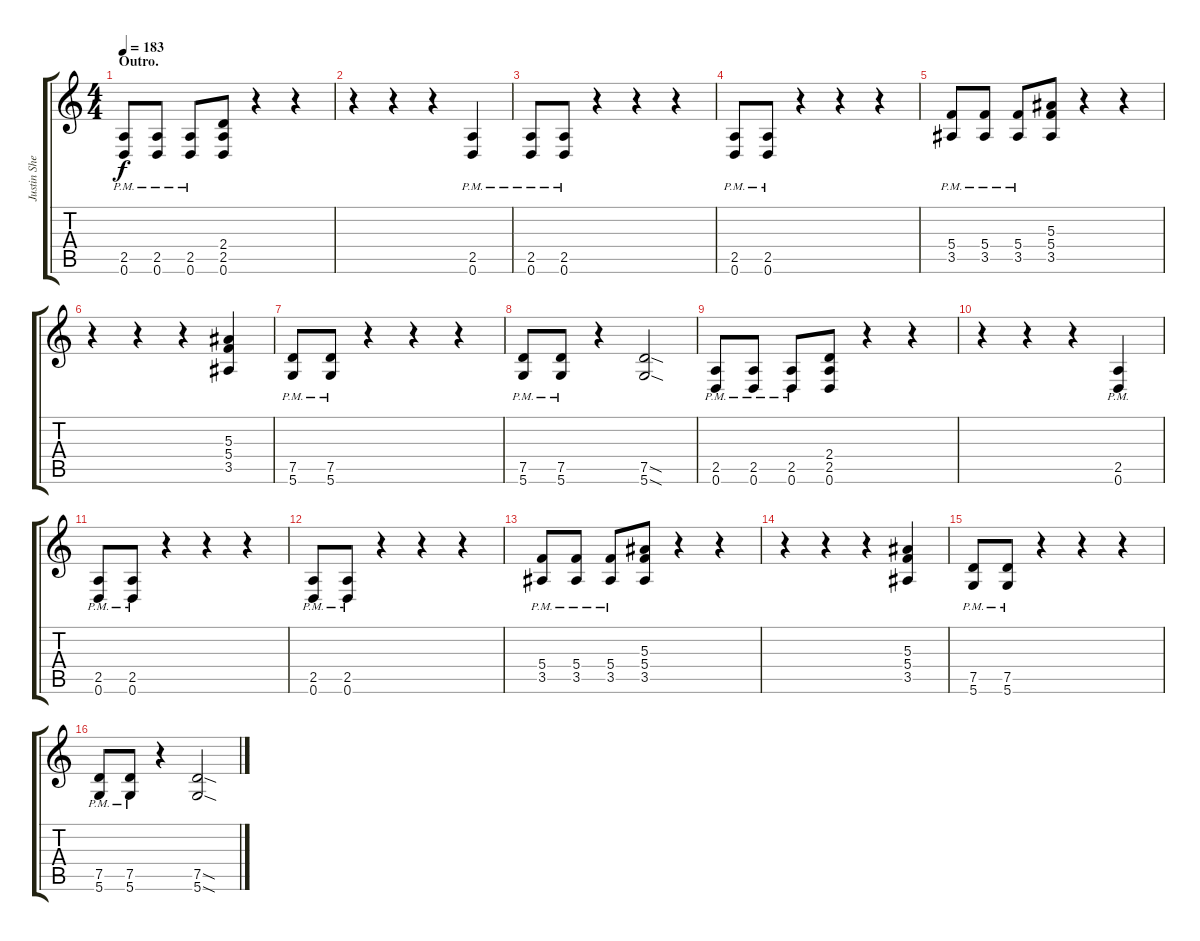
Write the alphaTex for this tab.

\track ("Justin Shekoski" "Justin She") {instrument distortionguitar}
\staff {score tabs}
\tuning (D4 A3 F3 C3 G2 D2) {hide}
\ts (4 4)
\section ("" "Outro.")
\tempo 183
\clef g2
\ks c
(2.5{pm} 0.6{pm}).8{dy f} (2.5{pm} 0.6{pm}).8 (2.5{pm} 0.6{pm}).8 (2.4 2.5 0.6).8 r.4 r.4 |
r.4 r.4 r.4 (2.5{pm} 0.6{pm}).4 |
(2.5{pm} 0.6{pm}).8 (2.5{pm} 0.6{pm}).8 r.4 r.4 r.4 |
(2.5{pm} 0.6{pm}).8 (2.5{pm} 0.6{pm}).8 r.4 r.4 r.4 |
(5.4{pm} 3.5{pm}).8 (5.4{pm} 3.5{pm}).8 (5.4{pm} 3.5{pm}).8 (5.3 5.4 3.5).8 r.4 r.4 |
r.4 r.4 r.4 (5.3 5.4 3.5).4 |
(7.5{pm} 5.6{pm}).8 (7.5{pm} 5.6{pm}).8 r.4 r.4 r.4 |
(7.5{pm} 5.6{pm}).8 (7.5{pm} 5.6{pm}).8 r.4 (7.5{sod} 5.6{sod}).2 |
(2.5{pm} 0.6{pm}).8 (2.5{pm} 0.6{pm}).8 (2.5{pm} 0.6{pm}).8 (2.4 2.5 0.6).8 r.4 r.4 |
r.4 r.4 r.4 (2.5{pm} 0.6{pm}).4 |
(2.5{pm} 0.6{pm}).8 (2.5{pm} 0.6{pm}).8 r.4 r.4 r.4 |
(2.5{pm} 0.6{pm}).8 (2.5{pm} 0.6{pm}).8 r.4 r.4 r.4 |
(5.4{pm} 3.5{pm}).8 (5.4{pm} 3.5{pm}).8 (5.4{pm} 3.5{pm}).8 (5.3 5.4 3.5).8 r.4 r.4 |
r.4 r.4 r.4 (5.3 5.4 3.5).4 |
(7.5{pm} 5.6{pm}).8 (7.5{pm} 5.6{pm}).8 r.4 r.4 r.4 |
(7.5{pm} 5.6{pm}).8 (7.5{pm} 5.6{pm}).8 r.4 (7.5{sod} 5.6{sod}).2
